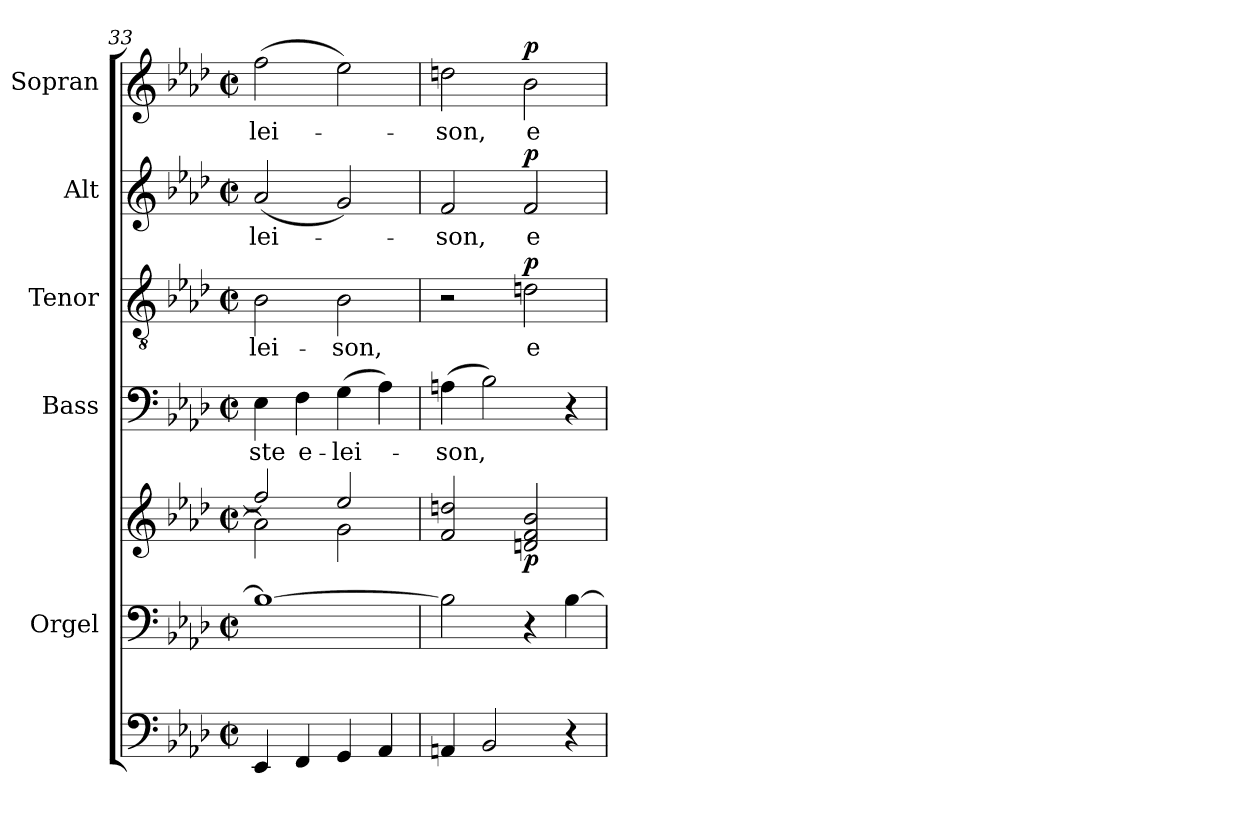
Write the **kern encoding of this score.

**kern	**kern	**kern	**dynam	**kern	**text	**kern	**text	**dynam	**kern	**text	**dynam	**kern	**text	**dynam
*part6	*part5	*part5	*part5	*part4	*part4	*part3	*part3	*part3	*part2	*part2	*part2	*part1	*part1	*part1
*staff7	*staff6	*staff5	*staff5/6	*staff4	*staff4	*staff3	*staff3	*staff3	*staff2	*staff2	*staff2	*staff1	*staff1	*staff1
*	*I"Orgel	*	*	*I"Bass	*	*I"Tenor	*	*	*I"Alt	*	*	*I"Sopran	*	*
*	*I'Org.	*	*	*I'B	*	*I'T	*	*	*I'A	*	*	*I'S	*	*
!!LO:PB:g=z
*clefF4	*clefF4	*clefG2	*	*clefF4	*	*clefGv2	*	*	*clefG2	*	*	*clefG2	*	*
*ITrd7c12	*	*	*	*	*	*	*	*	*	*	*	*	*	*
*k[b-e-a-d-]	*k[b-e-a-d-]	*k[b-e-a-d-]	*	*k[b-e-a-d-]	*	*k[b-e-a-d-]	*	*	*k[b-e-a-d-]	*	*	*k[b-e-a-d-]	*	*
*A-:	*A-:	*A-:	*	*A-:	*	*A-:	*	*	*A-:	*	*	*A-:	*	*
*M2/2	*M2/2	*M2/2	*	*M2/2	*	*M2/2	*	*	*M2/2	*	*	*M2/2	*	*
*met(c|)	*met(c|)	*met(c|)	*	*met(c|)	*	*met(c|)	*	*	*met(c|)	*	*	*met(c|)	*	*
=33	=33	=33	=33	=33	=33	=33	=33	=33	=33	=33	=33	=33	=33	=33
*	*	*^	*	*	*	*	*	*	*	*	*	*	*	*
!	!	!	!	!	!	!LO:LY:b	!	!LO:LY:b	!	!	!LO:LY:b	!	!	!LO:LY:b	!
4EEE-/	1B-_	2ff/]	2a-\]	.	4E-\	-ste	2B-\	-lei-	.	(<2a-/	-lei-	.	(>2ff\	-lei-	.
!	!	!	!	!	!	!LO:LY:b	!	!	!	!	!	!	!	!	!
4FFF/	.	.	.	.	4F\	e-	.	.	.	.	.	.	.	.	.
!	!	!	!	!	!	!LO:LY:b	!	!LO:LY:b	!	!	!	!	!	!	!
4GGG/	.	2ee-/	2g\	.	(>4G\	-lei-	2B-\	-son,	.	2g/)	.	.	2ee-\)	.	.
4AAA-/	.	.	.	.	4A-\)	.	.	.	.	.	.	.	.	.	.
*	*	*v	*v	*	*	*	*	*	*	*	*	*	*	*	*
=34	=34	=34	=34	=34	=34	=34	=34	=34	=34	=34	=34	=34	=34	=34
!	!	!	!	!	!LO:LY:b	!	!	!	!	!LO:LY:b	!	!	!LO:LY:b	!
4AAAn/	2B-\]	2f/ 2ddn/	.	(>4An\	-son,	2r	.	.	2f/	-son,	.	2ddn\	-son,	.
2BBB-/	.	.	.	2B-\)	.	.	.	.	.	.	.	.	.	.
!	!	!	!LO:DY:b	!	!	!	!LO:LY:b	!LO:DY:a	!	!LO:LY:b	!LO:DY:a	!	!LO:LY:b	!LO:DY:a
.	4r	2dn/ 2f/ 2b-/	p	.	.	2dn\	e-	p	2f/	e-	p	2b-\	e-	p
4r	[4B-\	.	.	4r	.	.	.	.	.	.	.	.	.	.
=	=	=	=	=	=	=	=	=	=	=	=	=	=	=
*-	*-	*-	*-	*-	*-	*-	*-	*-	*-	*-	*-	*-	*-	*-
